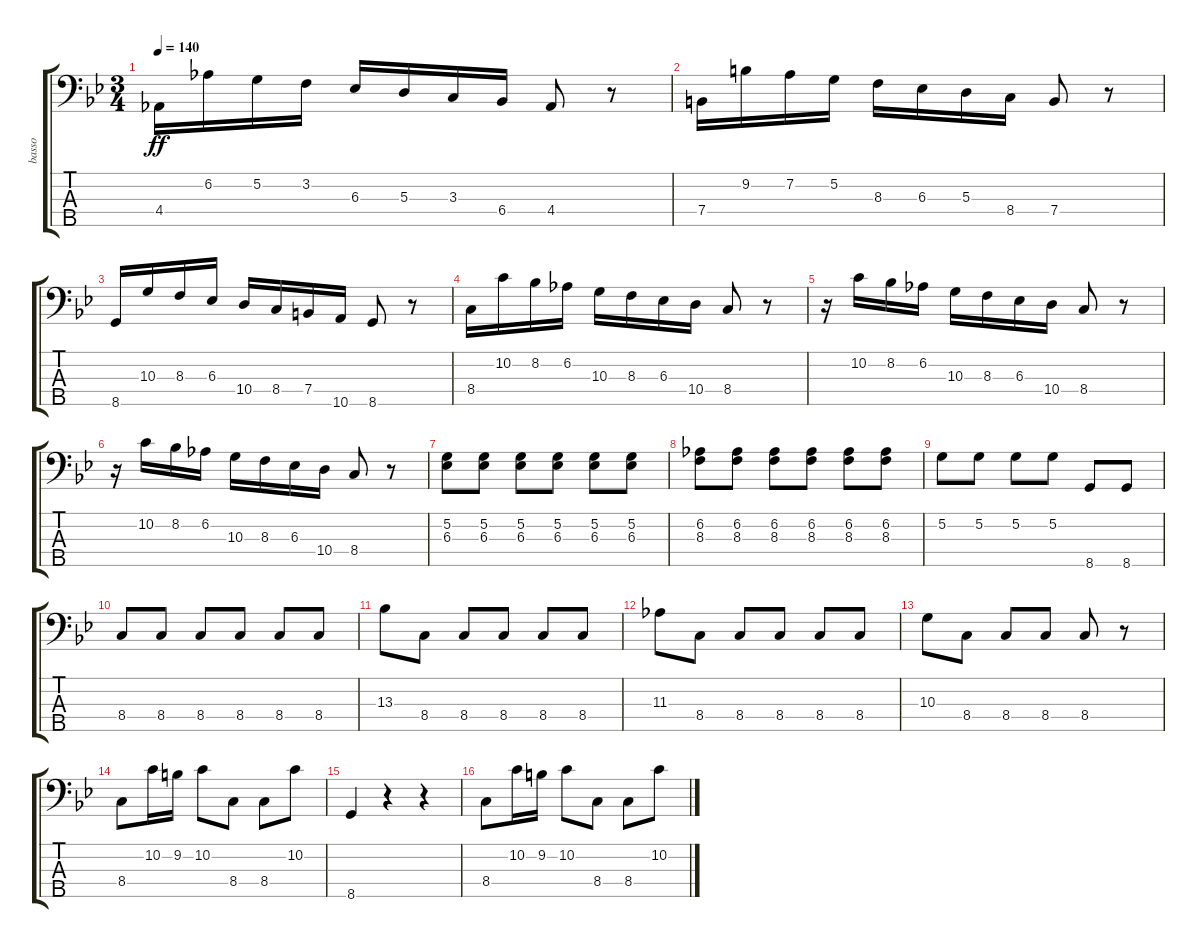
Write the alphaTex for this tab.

\track ("basso" "basso") {instrument electricbassfinger}
\staff {score tabs}
\tuning (G2 D2 A1 E1 B0) {hide}
\ts (3 4)
\tempo 140
\clef f4
\ks gminor
4.4.16{dy ff} 6.2.16 5.2.16 3.2.16 6.3.16 5.3.16 3.3.16 6.4.16 4.4.8 r.8 |
7.4.16 9.2.16 7.2.16 5.2.16 8.3.16 6.3.16 5.3.16 8.4.16 7.4.8 r.8 |
8.5.16 10.3.16 8.3.16 6.3.16 10.4.16 8.4.16 7.4.16 10.5.16 8.5.8 r.8 |
8.4.16 10.2.16 8.2.16 6.2.16 10.3.16 8.3.16 6.3.16 10.4.16 8.4.8 r.8 |
r.16 10.2.16 8.2.16 6.2.16 10.3.16 8.3.16 6.3.16 10.4.16 8.4.8 r.8 |
r.16 10.2.16 8.2.16 6.2.16 10.3.16 8.3.16 6.3.16 10.4.16 8.4.8 r.8 |
(5.2 6.3).8 (5.2 6.3).8 (5.2 6.3).8 (5.2 6.3).8 (5.2 6.3).8 (5.2 6.3).8 |
(6.2 8.3).8 (6.2 8.3).8 (6.2 8.3).8 (6.2 8.3).8 (6.2 8.3).8 (6.2 8.3).8 |
5.2.8 5.2.8 5.2.8 5.2.8 8.5.8 8.5.8 |
8.4.8 8.4.8 8.4.8 8.4.8 8.4.8 8.4.8 |
13.3.8 8.4.8 8.4.8 8.4.8 8.4.8 8.4.8 |
11.3.8 8.4.8 8.4.8 8.4.8 8.4.8 8.4.8 |
10.3.8 8.4.8 8.4.8 8.4.8 8.4.8 r.8 |
8.4.8 10.2.16 9.2.16 10.2.8 8.4.8 8.4.8 10.2.8 |
8.5.4 r.4 r.4 |
8.4.8 10.2.16 9.2.16 10.2.8 8.4.8 8.4.8 10.2.8
